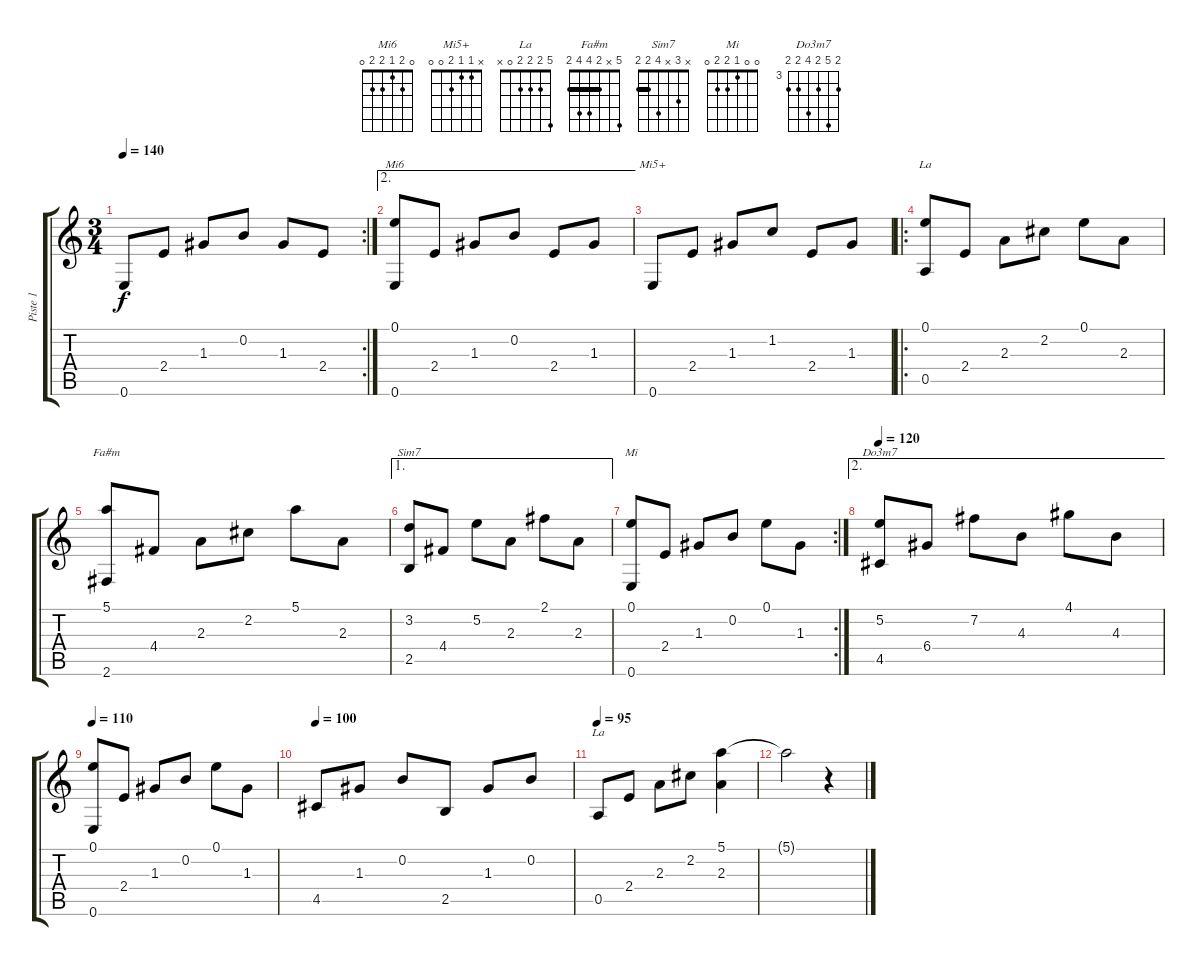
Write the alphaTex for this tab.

\track ("Piste 1" "Piste 1") {instrument acousticguitarsteel}
\staff {score tabs}
\tuning (E4 B3 G3 D3 A2 E2) {hide}
\chord ("Mi6" 0 2 1 2 2 0)
\chord ("Mi5+" x 1 1 2 0 0)
\chord ("La" 0 2 2 2 0 x)
\chord ("Fa#m" 5 x 2 4 4 2) {barre 2}
\chord ("Sim7" x 3 x 4 2 2) {barre 2}
\chord ("Mi" 0 0 1 2 2 0)
\chord ("Do3m7" 4 7 4 6 4 4) {firstfret 3}
\chord ("La" 5 2 2 2 0 x)
\rc 2
\ts (3 4)
\tempo 140
\clef g2
\ks c
0.6.8{dy f} 2.4.8 1.3.8 0.2.8 1.3.8 2.4.8 |
\ae 2
(0.1 0.6).8{ch "Mi6"} 2.4.8 1.3.8 0.2.8 2.4.8 1.3.8 |
0.6.8{ch "Mi5+"} 2.4.8 1.3.8 1.2.8 2.4.8 1.3.8 |
\ro
(0.1 0.5).8{ch "La"} 2.4.8 2.3.8 2.2.8 0.1.8 2.3.8 |
(5.1 2.6).8{ch "Fa#m"} 4.4.8 2.3.8 2.2.8 5.1.8 2.3.8 |
\ae 1
(3.2 2.5).8{ch "Sim7"} 4.4.8 5.2.8 2.3.8 2.1.8 2.3.8 |
\rc 2
(0.1 0.6).8{ch "Mi"} 2.4.8 1.3.8 0.2.8 0.1.8 1.3.8 |
\ae 2
\tempo 120
(5.2 4.5).8{ch "Do3m7"} 6.4.8 7.2.8 4.3.8 4.1.8 4.3.8 |
\tempo 110
(0.1 0.6).8 2.4.8 1.3.8 0.2.8 0.1.8 1.3.8 |
\tempo 100
4.5.8 1.3.8 0.2.8 2.5.8 1.3.8 0.2.8 |
\tempo 95
0.5.8{ch "La"} 2.4.8 2.3.8 2.2.8 (5.1 2.3).4 |
5.1{t}.2 r.4
